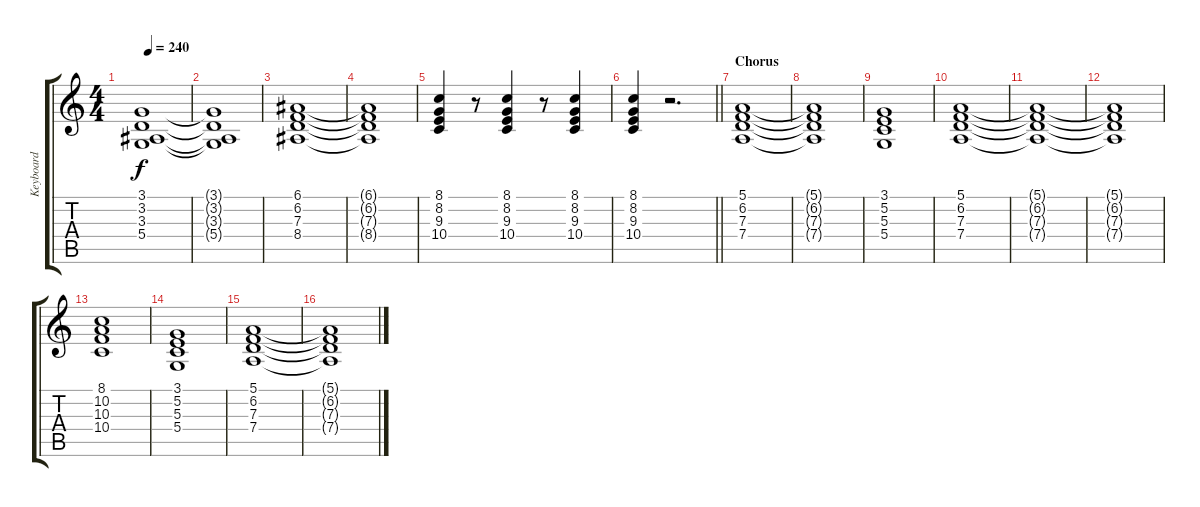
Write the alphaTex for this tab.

\track ("Keyboard" "Keyboard") {instrument synthstrings1}
\staff {score tabs}
\tuning (E4 B3 G3 D3 A2 E2) {hide}
\ts (4 4)
\tempo 240
\clef g2
\ks c
(3.1 3.2 3.3 5.4).1{dy f} |
(3.1{t} 3.2{t} 3.3{t} 5.4{t}).1 |
(6.1 6.2 7.3 8.4).1 |
(6.1{t} 6.2{t} 7.3{t} 8.4{t}).1 |
(8.1 8.2 9.3 10.4).4 r.8 (8.1 8.2 9.3 10.4).4 r.8 (8.1 8.2 9.3 10.4).4 |
\barLineRight lightlight
(8.1 8.2 9.3 10.4).4 r.2{d} |
\section ("" "Chorus")
(5.1 6.2 7.3 7.4).1 |
(5.1{t} 6.2{t} 7.3{t} 7.4{t}).1 |
(3.1 5.2 5.3 5.4).1 |
(5.1 6.2 7.3 7.4).1 |
(5.1{t} 6.2{t} 7.3{t} 7.4{t}).1 |
(5.1{t} 6.2{t} 7.3{t} 7.4{t}).1 |
(8.1 10.2 10.3 10.4).1 |
(3.1 5.2 5.3 5.4).1 |
(5.1 6.2 7.3 7.4).1 |
(5.1{t} 6.2{t} 7.3{t} 7.4{t}).1
